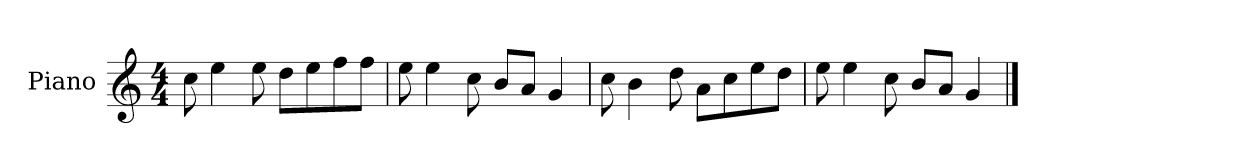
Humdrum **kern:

**kern
*part1
*staff1
*I"Piano
*I'P-no
*clefG2
*k[]
*M4/4
*MM90
=1
8cc\
4ee\
8ee\
8dd\L
8ee\
8ff\
8ff\J
=2
8ee\
4ee\
8cc\
8b/L
8a/J
4g/
=3
8cc\
4b\
8dd\
8a\L
8cc\
8ee\
8dd\J
=4
8ee\
4ee\
8cc\
8b/L
8a/J
4g/
==
*-
